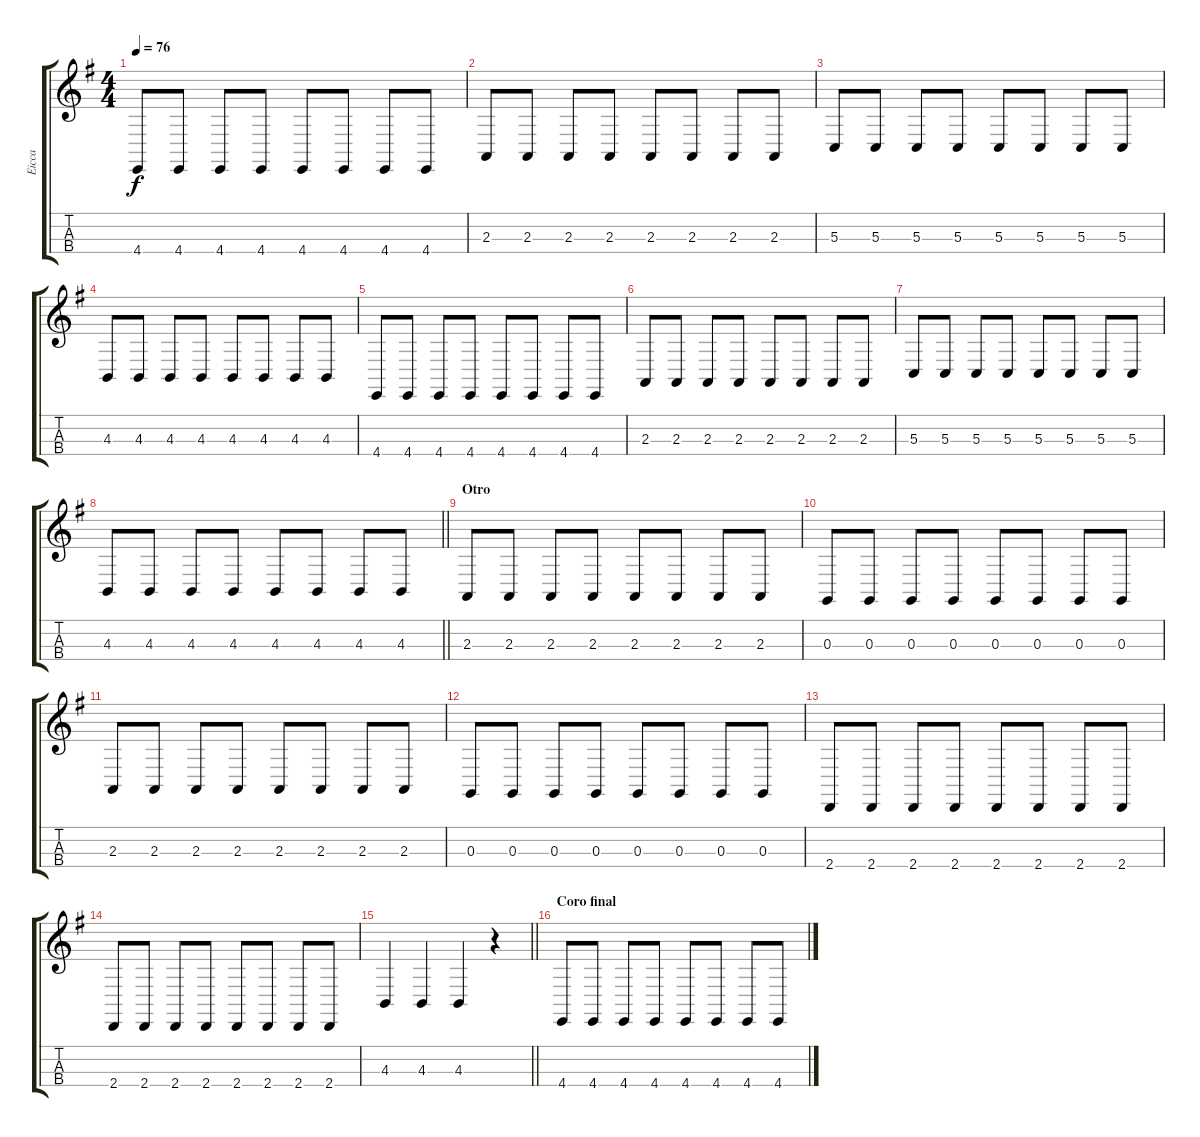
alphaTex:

\track ("Eicca" "Eicca") {instrument cello}
\staff {score tabs}
\tuning (A3 D3 G2 C2) {hide}
\ts (4 4)
\tempo 76
\clef g2
\ks eminor
4.4.8{dy f} 4.4.8 4.4.8 4.4.8 4.4.8 4.4.8 4.4.8 4.4.8 |
2.3.8 2.3.8 2.3.8 2.3.8 2.3.8 2.3.8 2.3.8 2.3.8 |
5.3.8 5.3.8 5.3.8 5.3.8 5.3.8 5.3.8 5.3.8 5.3.8 |
4.3.8 4.3.8 4.3.8 4.3.8 4.3.8 4.3.8 4.3.8 4.3.8 |
4.4.8 4.4.8 4.4.8 4.4.8 4.4.8 4.4.8 4.4.8 4.4.8 |
2.3.8 2.3.8 2.3.8 2.3.8 2.3.8 2.3.8 2.3.8 2.3.8 |
5.3.8 5.3.8 5.3.8 5.3.8 5.3.8 5.3.8 5.3.8 5.3.8 |
\barLineRight lightlight
4.3.8 4.3.8 4.3.8 4.3.8 4.3.8 4.3.8 4.3.8 4.3.8 |
\section ("" "Otro")
2.3.8 2.3.8 2.3.8 2.3.8 2.3.8 2.3.8 2.3.8 2.3.8 |
0.3.8 0.3.8 0.3.8 0.3.8 0.3.8 0.3.8 0.3.8 0.3.8 |
2.3.8 2.3.8 2.3.8 2.3.8 2.3.8 2.3.8 2.3.8 2.3.8 |
0.3.8 0.3.8 0.3.8 0.3.8 0.3.8 0.3.8 0.3.8 0.3.8 |
2.4.8 2.4.8 2.4.8 2.4.8 2.4.8 2.4.8 2.4.8 2.4.8 |
2.4.8 2.4.8 2.4.8 2.4.8 2.4.8 2.4.8 2.4.8 2.4.8 |
\barLineRight lightlight
4.3.4 4.3.4 4.3.4 r.4 |
\section ("" "Coro final")
4.4.8 4.4.8 4.4.8 4.4.8 4.4.8 4.4.8 4.4.8 4.4.8
